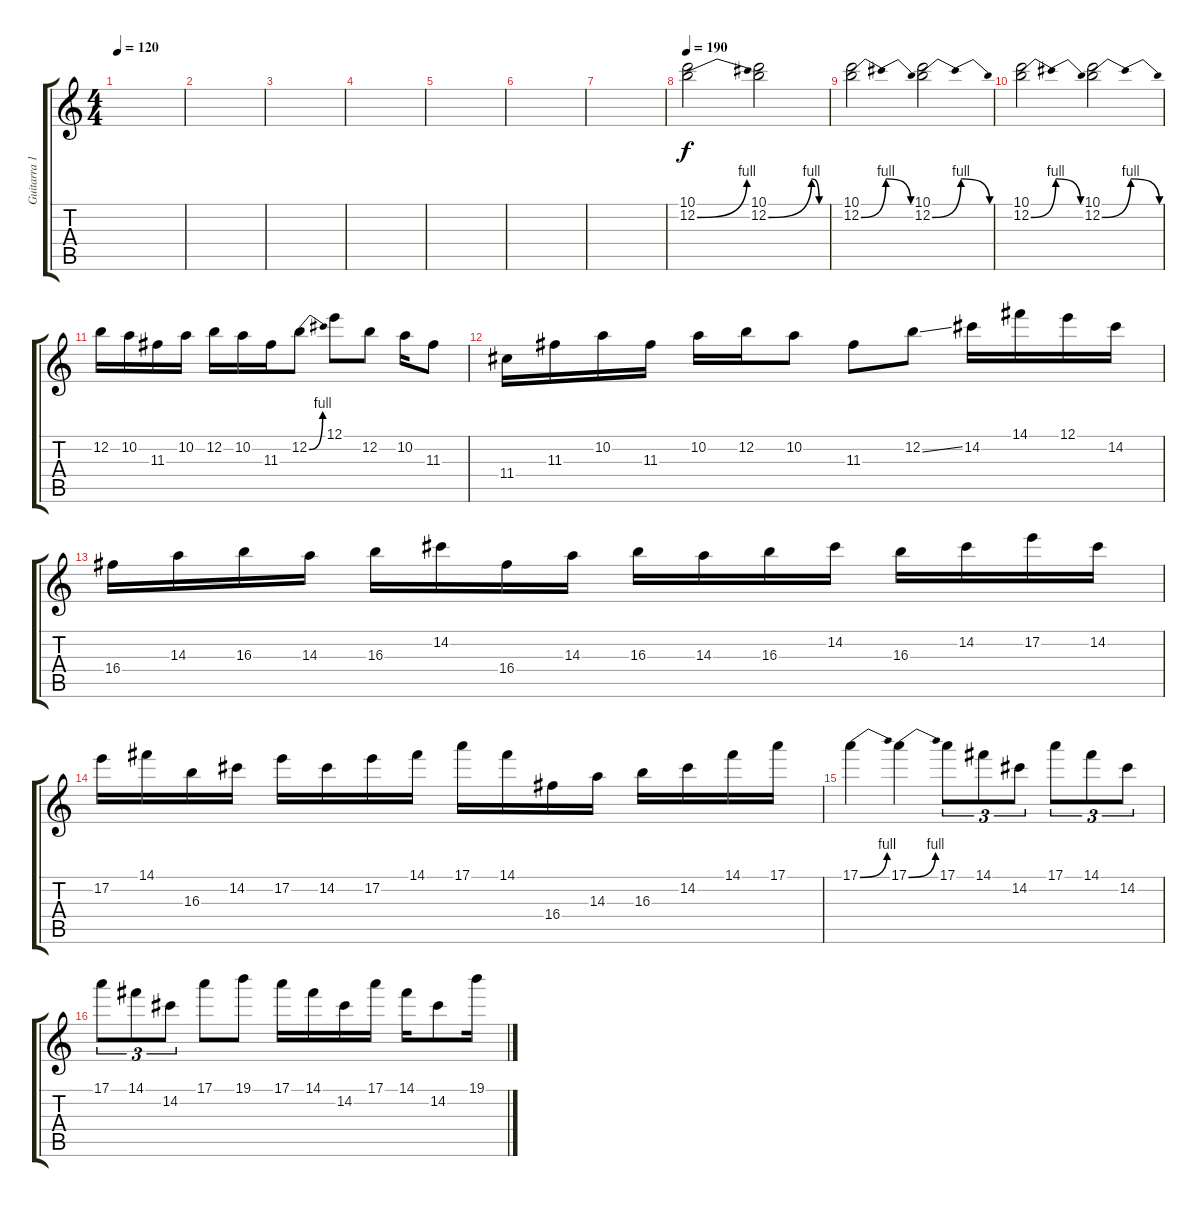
\track ("Guitarra 1 (solo)" "Guitarra 1") {instrument distortionguitar}
\staff {score tabs}
\tuning (E4 B3 G3 D3 A2 E2) {hide}
\ts (4 4)
\tempo 120
\clef g2
\ks c
|
|
|
|
|
|
|
\tempo 190
(10.1 12.2{be (bend 0 0 60 4)}).2 (10.1 12.2{be (custom 0 0 45 4 53 0 60 0)}).2 |
(10.1 12.2{be (bendrelease 0 0 53 4 53 4 60 0)}).2 (10.1 12.2{be (bendrelease 0 0 53 4 53 4 60 0)}).2 |
(10.1 12.2{be (bendrelease 0 0 53 4 53 4 60 0)}).2 (10.1 12.2{be (bendrelease 0 0 53 4 53 4 60 0)}).2 |
12.2.16 10.2.16 11.3.16 10.2.16 12.2.16 10.2.16 11.3.16 12.2{be (bend 0 0 60 4)}.8 12.1.8 12.2.8 10.2.16 11.3.8 |
11.4.16 11.3.16 10.2.16 11.3.16 10.2.16 12.2.16 10.2.8 11.3.8 12.2{ss}.8 14.2.16 14.1.16 12.1.16 14.2.16 |
16.4.16 14.3.16 16.3.16 14.3.16 16.3.16 14.2.16 16.4.16 14.3.16 16.3.16 14.3.16 16.3.16 14.2.16 16.3.16 14.2.16 17.2.16 14.2.16 |
17.2.16 14.1.16 16.3.16 14.2.16 17.2.16 14.2.16 17.2.16 14.1.16 17.1.16 14.1.16 16.4.16 14.3.16 16.3.16 14.2.16 14.1.16 17.1.16 |
17.1{be (bend 0 0 60 4)}.4 17.1{be (bend 0 0 60 4)}.4 17.1.8{tu (3 2)} 14.1.8{tu (3 2)} 14.2.8{tu (3 2)} 17.1.8{tu (3 2)} 14.1.8{tu (3 2)} 14.2.8{tu (3 2)} |
17.1.8{tu (3 2)} 14.1.8{tu (3 2)} 14.2.8{tu (3 2)} 17.1.8 19.1.8 17.1.16 14.1.16 14.2.16 17.1.16 14.1.16 14.2.8 19.1.16
